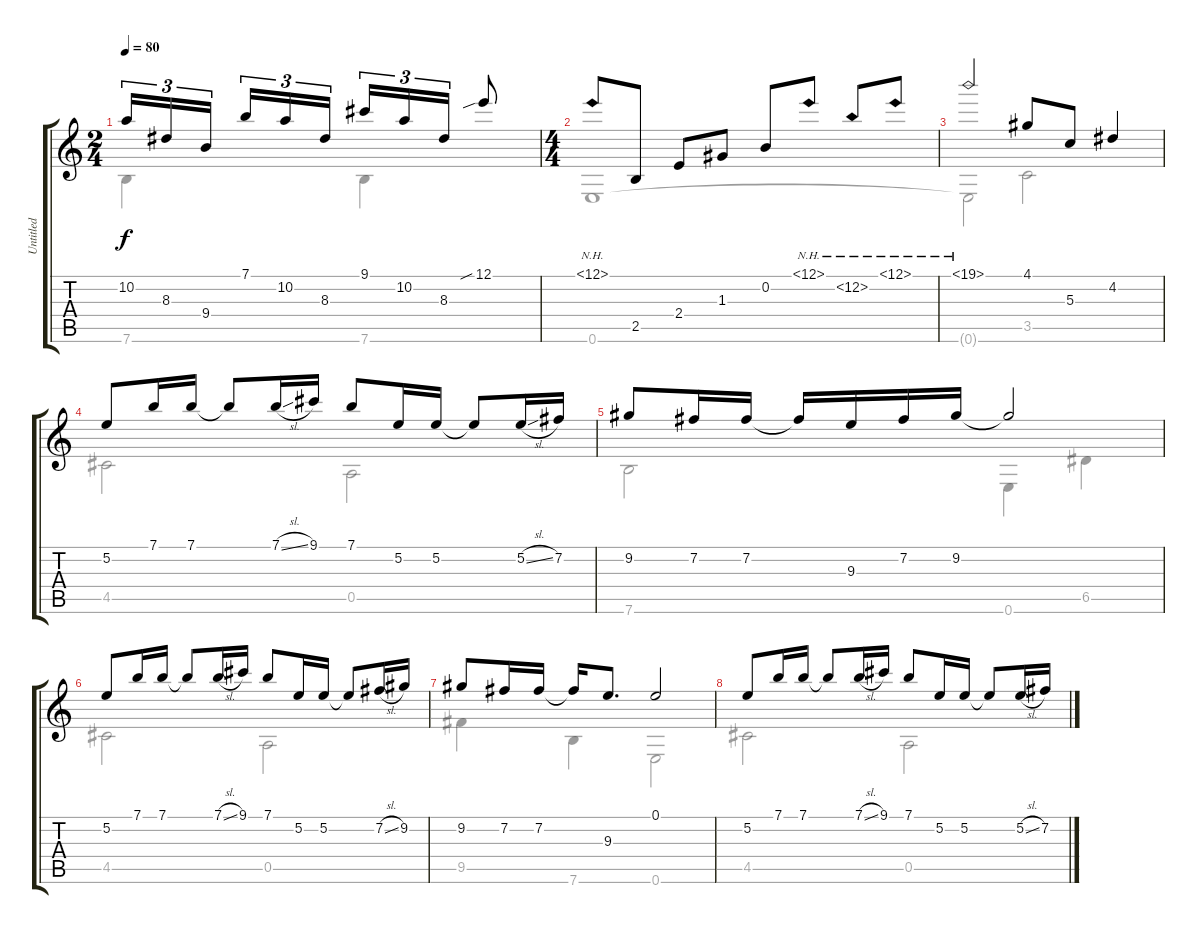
\track ("Untitled" "Untitled") {instrument acousticguitarnylon}
\staff {score tabs}
\tuning (E4 B3 G3 D3 A2 E2) {hide}
\voice
\ts (2 4)
\tempo 80
\clef g2
\ks c
10.2.16{tu (3 2) dy f} 8.3.16{tu (3 2)} 9.4.16{tu (3 2) beam splitsecondary} 7.1.16{tu (3 2)} 10.2.16{tu (3 2)} 8.3.16{tu (3 2)} 9.1.16{tu (3 2)} 10.2.16{tu (3 2)} 8.3.16{tu (3 2)} 12.1{sib}.8 |
\ts (4 4)
12.1{nh}.8 2.5.8 2.4.8 1.3.8 0.2.8 12.1{nh}.8 12.2{nh}.8 12.1{nh}.8 |
19.1{nh}.2 4.1.8 5.3.8 4.2.4 |
5.2.8 7.1.16 7.1.16 7.1{t}.8 7.1{sl}.16 9.1.16 7.1.8 5.2.16 5.2.16 5.2{t}.8 5.2{sl}.16 7.2.16 |
9.2.8 7.2.16 7.2.16 7.2{t}.16 9.3.16 7.2.16 9.2.16 9.2{t}.2 |
5.2.8 7.1.16 7.1.16 7.1{t}.8 7.1{sl}.16 9.1.16 7.1.8 5.2.16 5.2.16 5.2{t}.8 7.2{sl}.16 9.2.16 |
9.2.8 7.2.16 7.2.16 7.2{t}.16 9.3.8{d} 0.1.2 |
5.2.8 7.1.16 7.1.16 7.1{t}.8 7.1{sl}.16 9.1.16 7.1.8 5.2.16 5.2.16 5.2{t}.8 5.2{sl}.16 7.2.16
\voice
\clef g2
\ottava regular
\simile none
\ks c
7.6.4{dy f} 7.6.4 |
0.6.1 |
0.6{t}.2 3.5.2 |
4.5.2 0.5.2 |
7.6.2 0.6.4 6.5.4 |
4.5.2 0.5.2 |
9.5.4 7.6.4 0.6.2 |
4.5.2 0.5.2
